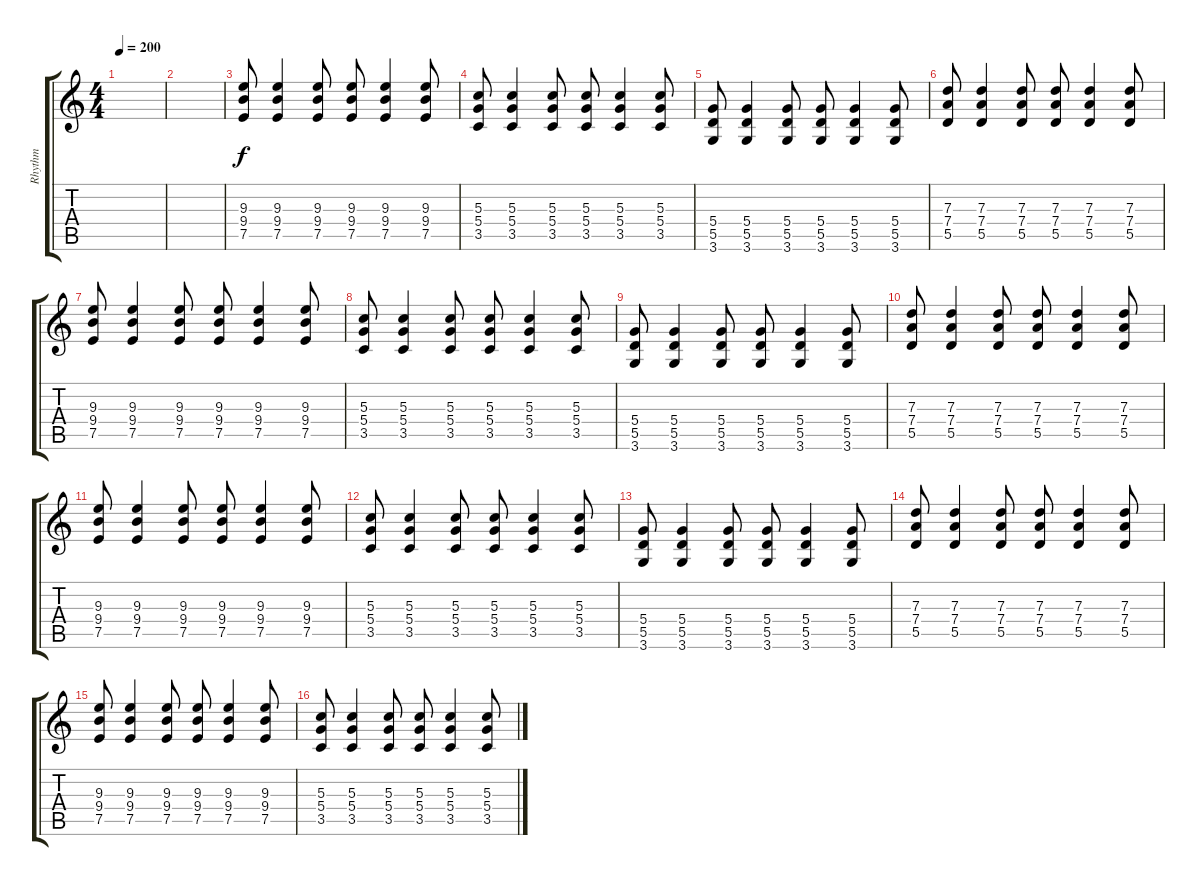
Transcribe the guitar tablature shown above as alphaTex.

\track ("Rhythm" "Rhythm") {instrument overdrivenguitar}
\staff {score tabs}
\tuning (E4 B3 G3 D3 A2 E2) {hide}
\ts (4 4)
\tempo 200
\clef g2
\ks c
|
|
(9.3 9.4 7.5).8 (9.3 9.4 7.5).4 (9.3 9.4 7.5).8 (9.3 9.4 7.5).8 (9.3 9.4 7.5).4 (9.3 9.4 7.5).8 |
(5.3 5.4 3.5).8 (5.3 5.4 3.5).4 (5.3 5.4 3.5).8 (5.3 5.4 3.5).8 (5.3 5.4 3.5).4 (5.3 5.4 3.5).8 |
(5.4 5.5 3.6).8 (5.4 5.5 3.6).4 (5.4 5.5 3.6).8 (5.4 5.5 3.6).8 (5.4 5.5 3.6).4 (5.4 5.5 3.6).8 |
(7.3 7.4 5.5).8 (7.3 7.4 5.5).4 (7.3 7.4 5.5).8 (7.3 7.4 5.5).8 (7.3 7.4 5.5).4 (7.3 7.4 5.5).8 |
(9.3 9.4 7.5).8 (9.3 9.4 7.5).4 (9.3 9.4 7.5).8 (9.3 9.4 7.5).8 (9.3 9.4 7.5).4 (9.3 9.4 7.5).8 |
(5.3 5.4 3.5).8 (5.3 5.4 3.5).4 (5.3 5.4 3.5).8 (5.3 5.4 3.5).8 (5.3 5.4 3.5).4 (5.3 5.4 3.5).8 |
(5.4 5.5 3.6).8 (5.4 5.5 3.6).4 (5.4 5.5 3.6).8 (5.4 5.5 3.6).8 (5.4 5.5 3.6).4 (5.4 5.5 3.6).8 |
(7.3 7.4 5.5).8 (7.3 7.4 5.5).4 (7.3 7.4 5.5).8 (7.3 7.4 5.5).8 (7.3 7.4 5.5).4 (7.3 7.4 5.5).8 |
(9.3 9.4 7.5).8 (9.3 9.4 7.5).4 (9.3 9.4 7.5).8 (9.3 9.4 7.5).8 (9.3 9.4 7.5).4 (9.3 9.4 7.5).8 |
(5.3 5.4 3.5).8 (5.3 5.4 3.5).4 (5.3 5.4 3.5).8 (5.3 5.4 3.5).8 (5.3 5.4 3.5).4 (5.3 5.4 3.5).8 |
(5.4 5.5 3.6).8 (5.4 5.5 3.6).4 (5.4 5.5 3.6).8 (5.4 5.5 3.6).8 (5.4 5.5 3.6).4 (5.4 5.5 3.6).8 |
(7.3 7.4 5.5).8 (7.3 7.4 5.5).4 (7.3 7.4 5.5).8 (7.3 7.4 5.5).8 (7.3 7.4 5.5).4 (7.3 7.4 5.5).8 |
(9.3 9.4 7.5).8 (9.3 9.4 7.5).4 (9.3 9.4 7.5).8 (9.3 9.4 7.5).8 (9.3 9.4 7.5).4 (9.3 9.4 7.5).8 |
(5.3 5.4 3.5).8 (5.3 5.4 3.5).4 (5.3 5.4 3.5).8 (5.3 5.4 3.5).8 (5.3 5.4 3.5).4 (5.3 5.4 3.5).8
